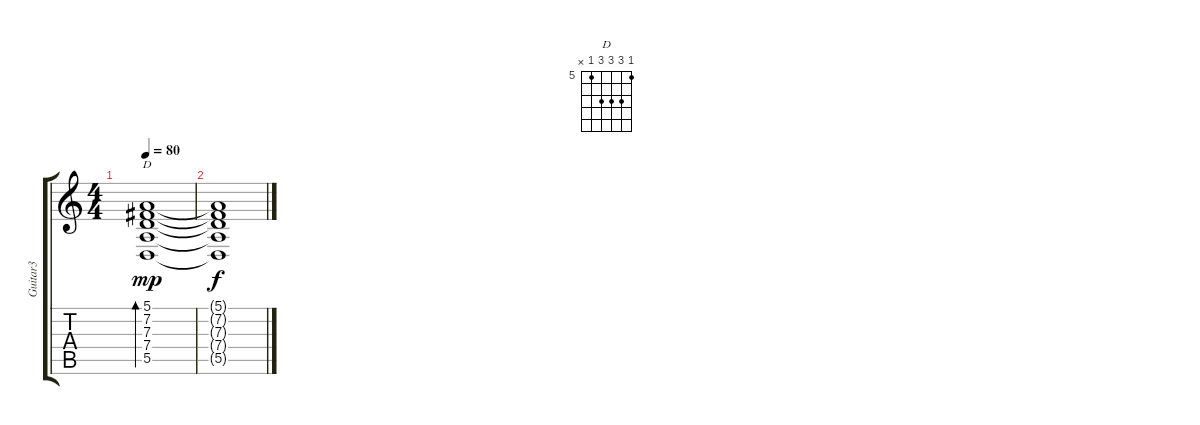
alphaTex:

\track ("Guitar3" "Guitar3") {instrument viola}
\staff {score tabs}
\tuning (E4 B3 G3 D3 A2 E2) {hide}
\chord ("D" 5 7 7 7 5 x) {firstfret 5}
\ts (4 4)
\tempo 80
\clef g2
\ks c
(5.1 7.2 7.3 7.4 5.5).1{bd 60 ch "D" dy mp} |
(5.1{t} 7.2{t} 7.3{t} 7.4{t} 5.5{t}).1{dy f}
